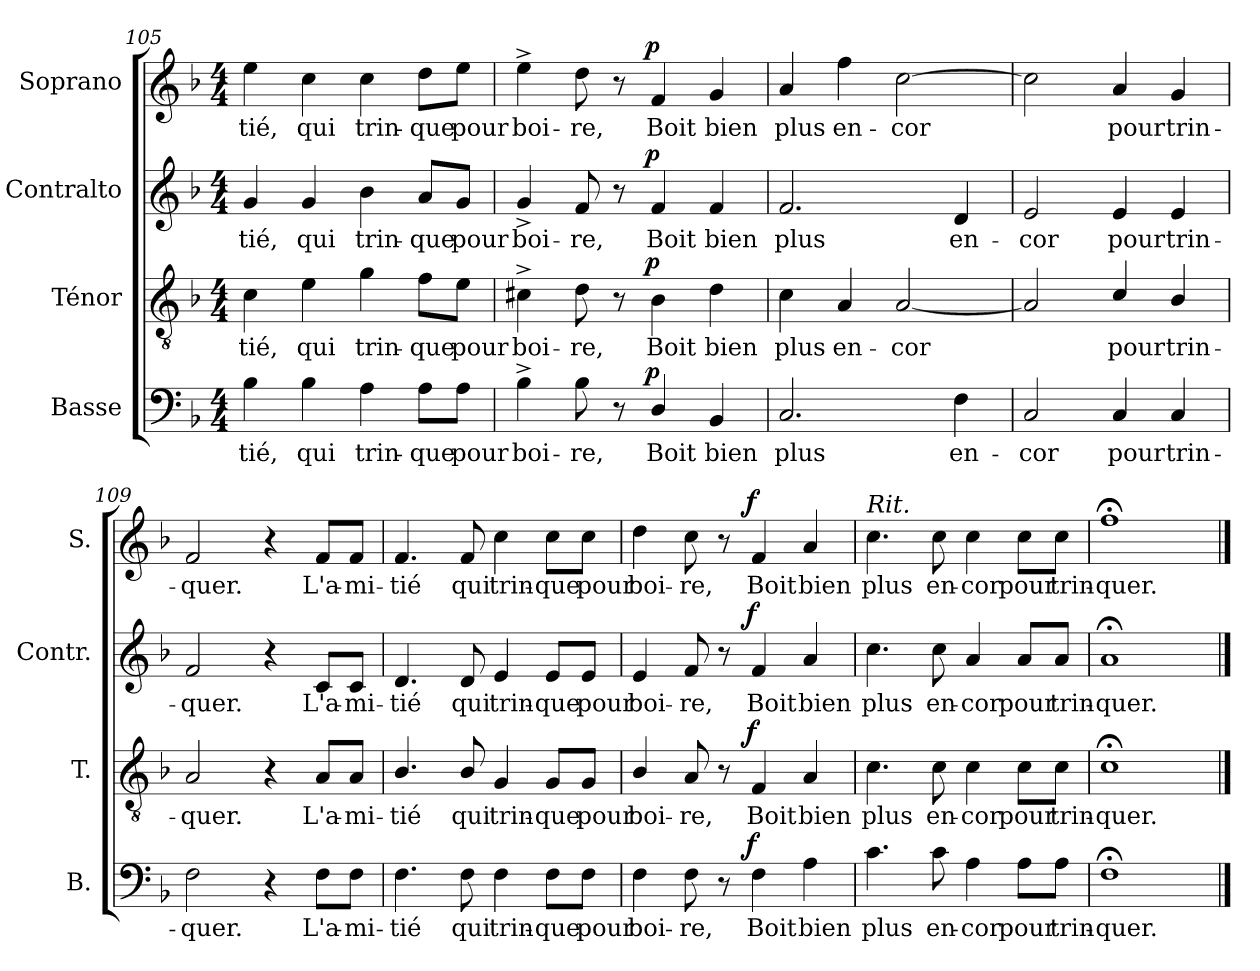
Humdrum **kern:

**kern	**text	**dynam	**kern	**text	**dynam	**kern	**text	**dynam	**kern	**text	**dynam
*part4	*part4	*part4	*part3	*part3	*part3	*part2	*part2	*part2	*part1	*part1	*part1
*staff4	*staff4	*staff4	*staff3	*staff3	*staff3	*staff2	*staff2	*staff2	*staff1	*staff1	*staff1
*I"Basse	*	*	*I"Ténor	*	*	*I"Contralto	*	*	*I"Soprano	*	*
*I'B.	*	*	*I'T.	*	*	*I'Contr.	*	*	*I'S.	*	*
*clefF4	*	*	*clefGv2	*	*	*clefG2	*	*	*clefG2	*	*
*k[b-]	*	*	*k[b-]	*	*	*k[b-]	*	*	*k[b-]	*	*
*F:	*	*	*F:	*	*	*F:	*	*	*F:	*	*
*M4/4	*	*	*M4/4	*	*	*M4/4	*	*	*M4/4	*	*
=105	=105	=105	=105	=105	=105	=105	=105	=105	=105	=105	=105
4B-\	-tié,	.	4c\	-tié,	.	4g/	-tié,	.	4ee\	-tié,	.
4B-\	qui	.	4e\	qui	.	4g/	qui	.	4cc\	qui	.
4A\	trin-	.	4g\	trin-	.	4b-\	trin-	.	4cc\	trin-	.
8A\L	-que	.	8f\L	-que	.	8a/L	-que	.	8dd\L	-que	.
8A\J	pour	.	8e\J	pour	.	8g/J	pour	.	8ee\J	pour	.
!!LO:LB:g=z
=106	=106	=106	=106	=106	=106	=106	=106	=106	=106	=106	=106
4B-^>\	boi-	.	4c#X^>\	boi-	.	4g^>/	boi-	.	4ee^>\	boi-	.
8B-\	-re,	.	8d\	-re,	.	8f/	-re,	.	8dd\	-re,	.
8r	.	.	8r	.	.	8r	.	.	8r	.	.
!	!	!LO:DY:a:cj	!	!	!LO:DY:a:cj	!	!	!LO:DY:a:cj	!	!	!LO:DY:a:cj
4D/	Boit	p	4B-\	Boit	p	4f/	Boit	p	4f/	Boit	p
4BB-/	bien	.	4d\	bien	.	4f/	bien	.	4g/	bien	.
=107	=107	=107	=107	=107	=107	=107	=107	=107	=107	=107	=107
2.C/	plus	.	4c\	plus	.	2.f/	plus	.	4a/	plus	.
.	.	.	4A/	en-	.	.	.	.	4ff\	en-	.
.	.	.	[2A/	-cor	.	.	.	.	[2cc\	-cor	.
4F\	en-	.	.	.	.	4d/	en-	.	.	.	.
=108	=108	=108	=108	=108	=108	=108	=108	=108	=108	=108	=108
2C/	-cor	.	2A/]	.	.	2e/	-cor	.	2cc\]	.	.
4C/	pour	.	4c/	pour	.	4e/	pour	.	4a/	pour	.
4C/	trin-	.	4B-/	trin-	.	4e/	trin-	.	4g/	trin-	.
=109	=109	=109	=109	=109	=109	=109	=109	=109	=109	=109	=109
2F\	-quer.	.	2A/	-quer.	.	2f/	-quer.	.	2f/	-quer.	.
4r	.	.	4r	.	.	4r	.	.	4r	.	.
8F\L	L'a-	.	8A/L	L'a-	.	8c/L	L'a-	.	8f/L	L'a-	.
8F\J	-mi-	.	8A/J	-mi-	.	8c/J	-mi-	.	8f/J	-mi-	.
!!LO:LB:g=z
=110	=110	=110	=110	=110	=110	=110	=110	=110	=110	=110	=110
!	!	!LO:DY:a	!	!	!LO:DY:a	!	!	!LO:DY:a	!	!	!LO:DY:a
4.F\	-tié	cresc.	4.B-/	-tié	cresc.	4.d/	-tié	cresc.	4.f/	-tié	cresc.
8F\	qui	.	8B-/	qui	.	8d/	qui	.	8f/	qui	.
4F\	trin-	.	4G/	trin-	.	4e/	trin-	.	4cc\	trin-	.
8F\L	-que	.	8G/L	-que	.	8e/L	-que	.	8cc\L	-que	.
8F\J	pour	.	8G/J	pour	.	8e/J	pour	.	8cc\J	pour	.
=111	=111	=111	=111	=111	=111	=111	=111	=111	=111	=111	=111
4F\	boi-	.	4B-/	boi-	.	4e/	boi-	.	4dd\	boi-	.
8F\	-re,	.	8A/	-re,	.	8f/	-re,	.	8cc\	-re,	.
8r	.	.	8r	.	.	8r	.	.	8r	.	.
!	!	!LO:DY:a:cj	!	!	!LO:DY:a:cj	!	!	!LO:DY:a:cj	!	!	!LO:DY:a:cj
4F\	Boit	f	4F/	Boit	f	4f/	Boit	f	4f/	Boit	f
4A\	bien	.	4A/	bien	.	4a/	bien	.	4a/	bien	.
=112	=112	=112	=112	=112	=112	=112	=112	=112	=112	=112	=112
!	!	!	!	!	!	!	!	!	!LO:TX:a:i:t=Rit.	!	!
4.c\	plus	.	4.c\	plus	.	4.cc\	plus	.	4.cc\	plus	.
8c\	en-	.	8c\	en-	.	8cc\	en-	.	8cc\	en-	.
4A\	-cor	.	4c\	-cor	.	4a/	-cor	.	4cc\	-cor	.
8A\L	pour	.	8c\L	pour	.	8a/L	pour	.	8cc\L	pour	.
8A\J	trin-	.	8c\J	trin-	.	8a/J	trin-	.	8cc\J	trin-	.
=113	=113	=113	=113	=113	=113	=113	=113	=113	=113	=113	=113
1F;<	-quer.	.	1c;<	-quer.	.	1a;<	-quer.	.	1ff;<	-quer.	.
==	==	==	==	==	==	==	==	==	==	==	==
*-	*-	*-	*-	*-	*-	*-	*-	*-	*-	*-	*-
